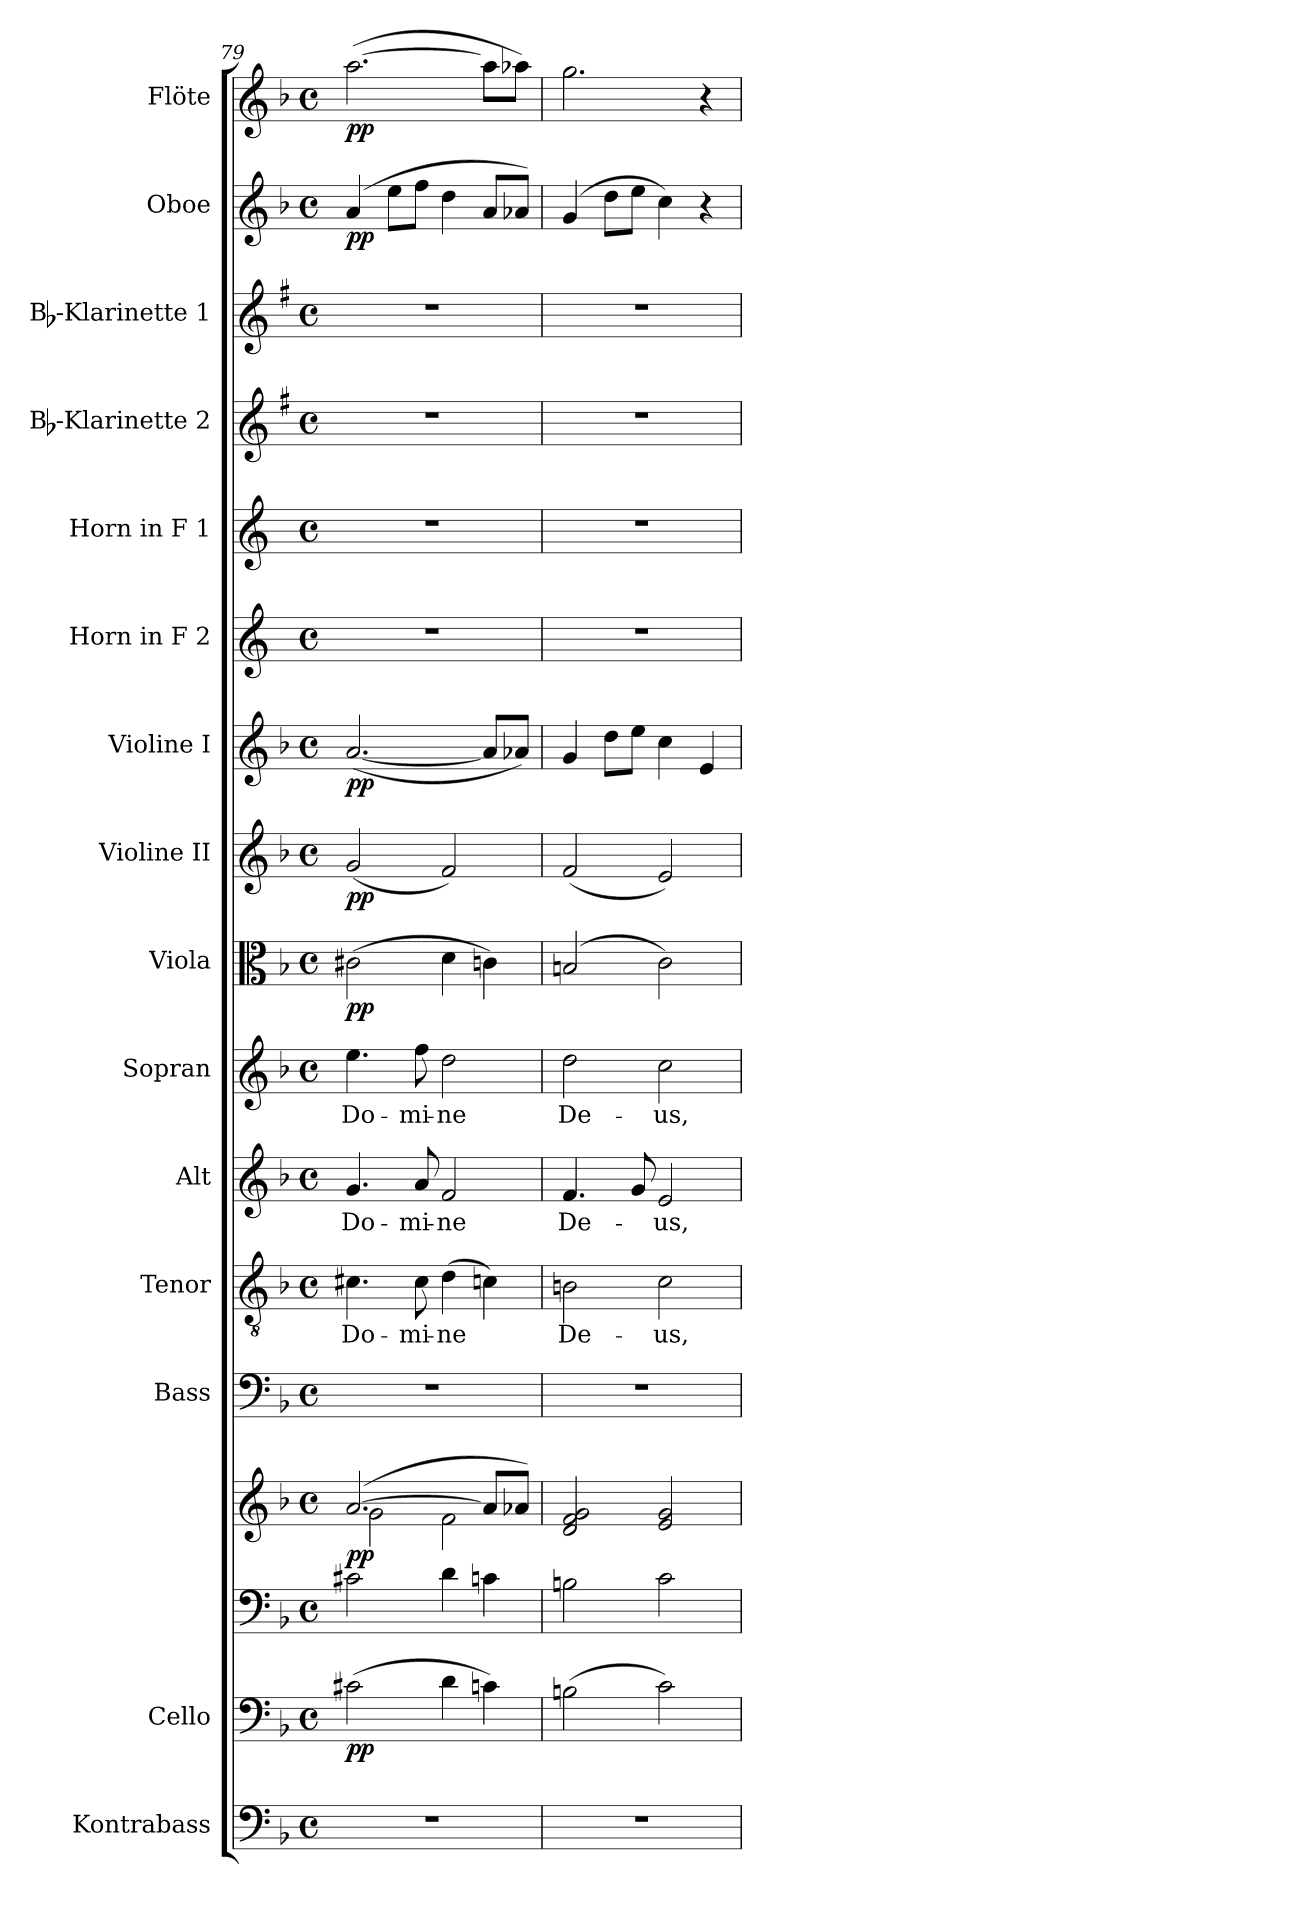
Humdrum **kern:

**kern	**kern	**dynam	**kern	**kern	**dynam	**kern	**kern	**text	**kern	**text	**kern	**text	**kern	**dynam	**kern	**dynam	**kern	**dynam	**kern	**kern	**kern	**kern	**kern	**dynam	**kern	**dynam
*part16	*part15	*part15	*part14	*part14	*part14	*part13	*part12	*part12	*part11	*part11	*part10	*part10	*part9	*part9	*part8	*part8	*part7	*part7	*part6	*part5	*part4	*part3	*part2	*part2	*part1	*part1
*staff17	*staff16	*staff16	*staff15	*staff14	*staff14/15	*staff13	*staff12	*staff12	*staff11	*staff11	*staff10	*staff10	*staff9	*staff9	*staff8	*staff8	*staff7	*staff7	*staff6	*staff5	*staff4	*staff3	*staff2	*staff2	*staff1	*staff1
*I"Kontrabass	*I"Cello	*	*	*	*	*I"Bass	*I"Tenor	*	*I"Alt	*	*I"Sopran	*	*I"Viola	*	*I"Violine II	*	*I"Violine I	*	*I"Horn in F 2	*I"Horn in F 1	*I"Bb-Klarinette 2	*I"Bb-Klarinette 1	*I"Oboe	*	*I"Flöte	*
*I'Kb.	*	*	*	*	*	*I'B.	*I'T.	*	*I'A.	*	*I'S.	*	*I'Vla.	*	*I'Vl. II	*	*I'Vl. I	*	*	*	*I'Bb Kl. 2	*I'Bb Kl. 1	*I'Ob.	*	*I'Fl.	*
*clefF4	*clefF4	*	*clefF4	*clefG2	*	*clefF4	*clefGv2	*	*clefG2	*	*clefG2	*	*clefC3	*	*clefG2	*	*clefG2	*	*clefG2	*clefG2	*clefG2	*clefG2	*clefG2	*	*clefG2	*
*ITrd7c12	*	*	*	*	*	*	*	*	*	*	*	*	*	*	*	*	*	*	*ITrd4c7	*ITrd4c7	*ITrd1c2	*ITrd1c2	*	*	*	*
*k[b-]	*k[b-]	*	*k[b-]	*k[b-]	*	*k[b-]	*k[b-]	*	*k[b-]	*	*k[b-]	*	*k[b-]	*	*k[b-]	*	*k[b-]	*	*k[b-]	*k[b-]	*k[b-]	*k[b-]	*k[b-]	*	*k[b-]	*
*F:	*F:	*	*F:	*F:	*	*F:	*F:	*	*F:	*	*F:	*	*F:	*	*F:	*	*F:	*	*F:	*F:	*F:	*F:	*F:	*	*F:	*
*M4/4	*M4/4	*	*M4/4	*M4/4	*	*M4/4	*M4/4	*	*M4/4	*	*M4/4	*	*M4/4	*	*M4/4	*	*M4/4	*	*M4/4	*M4/4	*M4/4	*M4/4	*M4/4	*	*M4/4	*
*met(c)	*met(c)	*	*met(c)	*met(c)	*	*met(c)	*met(c)	*	*met(c)	*	*met(c)	*	*met(c)	*	*met(c)	*	*met(c)	*	*met(c)	*met(c)	*met(c)	*met(c)	*met(c)	*	*met(c)	*
=79	=79	=79	=79	=79	=79	=79	=79	=79	=79	=79	=79	=79	=79	=79	=79	=79	=79	=79	=79	=79	=79	=79	=79	=79	=79	=79
*	*	*	*	*^	*	*	*	*	*	*	*	*	*	*	*	*	*	*	*	*	*	*	*	*	*	*
!	!	!LO:DY:b	!	!	!	!LO:DY:b	!	!	!LO:LY:b	!	!LO:LY:b	!	!LO:LY:b	!	!LO:DY:b	!	!LO:DY:b	!	!LO:DY:b	!	!	!	!	!	!LO:DY:b	!	!LO:DY:b
1r	(>2c#X\	pp	2c#X\	([>2.a/	2g\	pp	1r	4.c#X\	Do-	4.g/	Do-	4.ee\	Do-	(>2c#X\	pp	(<2g/	pp	(<[2.a/	pp	1r	1r	1r	1r	(4a/	pp	(>[2.aa\	pp
.	.	.	.	.	.	.	.	.	.	.	.	.	.	.	.	.	.	.	.	.	.	.	.	8ee\L	.	.	.
!	!	!	!	!	!	!	!	!	!LO:LY:b	!	!LO:LY:b	!	!LO:LY:b	!	!	!	!	!	!	!	!	!	!	!	!	!	!
.	.	.	.	.	.	.	.	8c#\	-mi-	8a/	-mi-	8ff\	-mi-	.	.	.	.	.	.	.	.	.	.	8ff\J	.	.	.
!	!	!	!	!	!	!	!	!	!LO:LY:b	!	!LO:LY:b	!	!LO:LY:b	!	!	!	!	!	!	!	!	!	!	!	!	!	!
.	4d\	.	4d\	.	2f\	.	.	(>4d\	-ne	2f/	-ne	2dd\	-ne	4d\	.	2f/)	.	.	.	.	.	.	.	4dd\	.	.	.
.	4cn\)	.	4cn\	8a/L]	.	.	.	4cn\)	.	.	.	.	.	4cn\)	.	.	.	8a/L]	.	.	.	.	.	8a/L	.	8aa\L]	.
.	.	.	.	8a-X/J)	.	.	.	.	.	.	.	.	.	.	.	.	.	8a-X/J)	.	.	.	.	.	8a-X/J)	.	8aa-X\J)	.
*	*	*	*	*v	*v	*	*	*	*	*	*	*	*	*	*	*	*	*	*	*	*	*	*	*	*	*	*
=80	=80	=80	=80	=80	=80	=80	=80	=80	=80	=80	=80	=80	=80	=80	=80	=80	=80	=80	=80	=80	=80	=80	=80	=80	=80	=80
!	!	!	!	!	!	!	!	!LO:LY:b	!	!LO:LY:b	!	!LO:LY:b	!	!	!	!	!	!	!	!	!	!	!	!	!	!
1r	(>2Bn\	.	2Bn\	2d/ 2f/ 2g/	.	1r	2Bn\	De-	4.f/	De-	2dd\	De-	(2Bn/	.	(<2f/	.	4g/	.	1r	1r	1r	1r	(4g/	.	2.gg\	.
.	.	.	.	.	.	.	.	.	.	.	.	.	.	.	.	.	8dd\L	.	.	.	.	.	8dd\L	.	.	.
.	.	.	.	.	.	.	.	.	8g/	.	.	.	.	.	.	.	8ee\J	.	.	.	.	.	8ee\J	.	.	.
!	!	!	!	!	!	!	!	!LO:LY:b	!	!LO:LY:b	!	!LO:LY:b	!	!	!	!	!	!	!	!	!	!	!	!	!	!
.	2c\)	.	2c\	2e/ 2g/	.	.	2c\	-us,	2e/	-us,	2cc\	-us,	2c\)	.	2e/)	.	4cc\	.	.	.	.	.	4cc\)	.	.	.
.	.	.	.	.	.	.	.	.	.	.	.	.	.	.	.	.	4e/	.	.	.	.	.	4r	.	4r	.
=	=	=	=	=	=	=	=	=	=	=	=	=	=	=	=	=	=	=	=	=	=	=	=	=	=	=
*-	*-	*-	*-	*-	*-	*-	*-	*-	*-	*-	*-	*-	*-	*-	*-	*-	*-	*-	*-	*-	*-	*-	*-	*-	*-	*-
